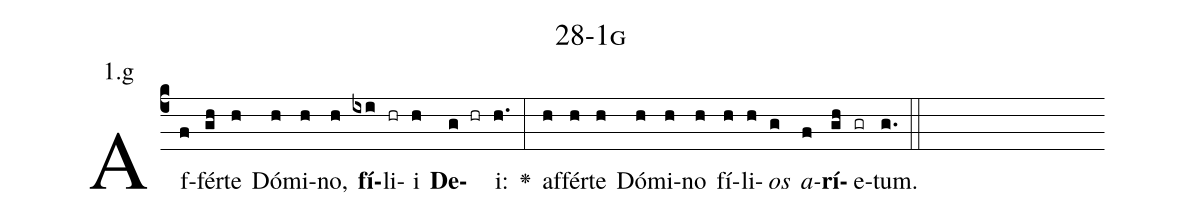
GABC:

name: 28-1g;
annotation: 1.g;
%%
(c4)Af(f)fér(gh)te(h) Dó(h)mi(h)no,(h) <b>fí</b>(ixi)li(hr)i(h) <b>De</b>(g hr)i:(h.) <v>\greheightstar</v>(:) af(h)fér(h)te(h) Dó(h)mi(h)no(h) fí(h)li(h)<i>os</i>(g) <i>a</i>(f)<b>rí</b>(gh)e(gr)tum.(g.) (::)


%E(h) u(h) o(g) u(f) a(gh) e.(g.) (::)
